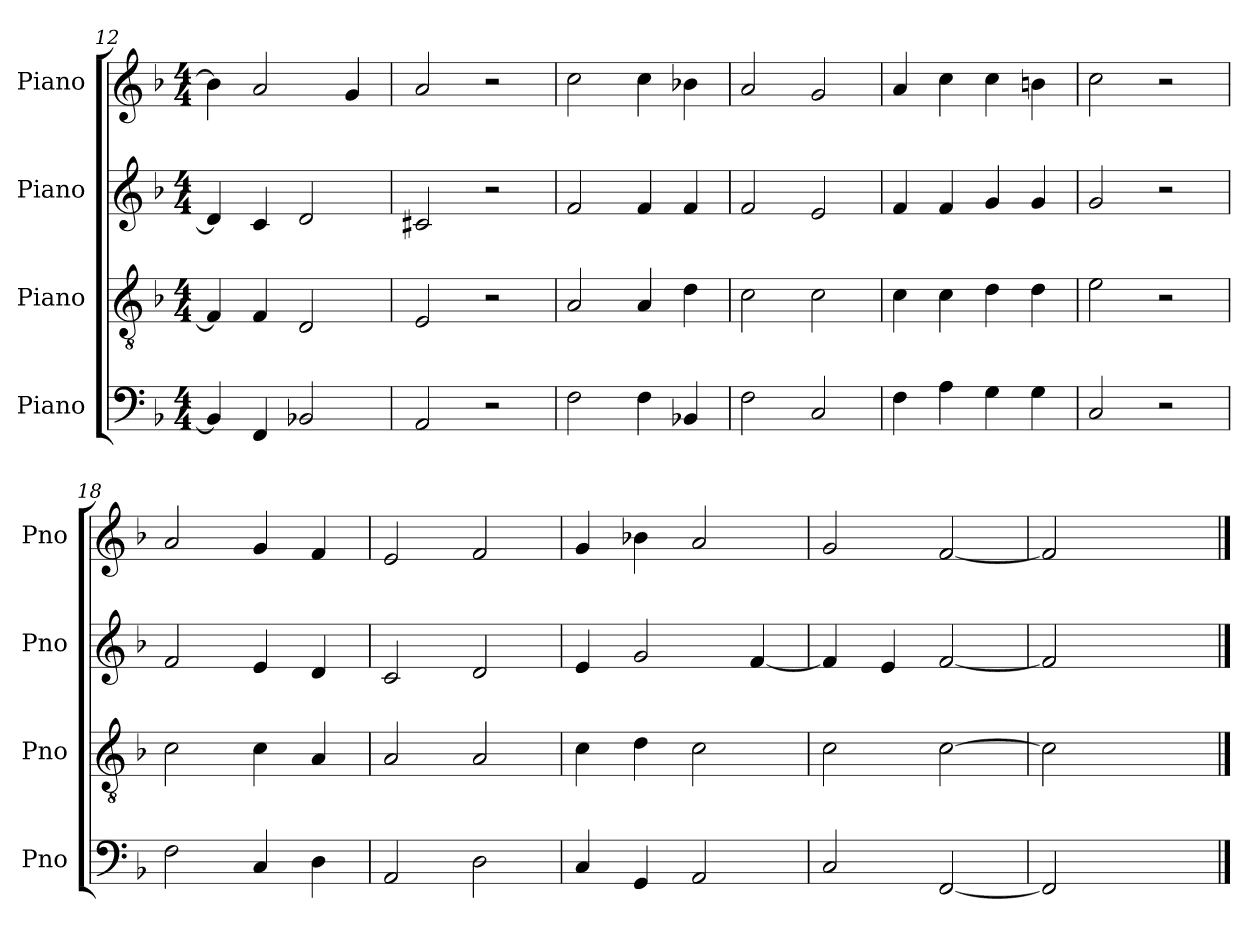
**kern	**kern	**kern	**kern
*part4	*part3	*part2	*part1
*staff4	*staff3	*staff2	*staff1
*I"Piano	*I"Piano	*I"Piano	*I"Piano
*I'Pno	*I'Pno	*I'Pno	*I'Pno
*clefF4	*clefGv2	*clefG2	*clefG2
*k[b-]	*k[b-]	*k[b-]	*k[b-]
*M4/4	*M4/4	*M4/4	*M4/4
=12	=12	=12	=12
4BB-/]	4F/]	4d/]	4b-\]
4FF/	4F/	4c/	2a/
2BB-X/	2D/	2d/	.
.	.	.	4g/
=13	=13	=13	=13
2AA/	2E/	2c#X/	2a/
2r	2r	2r	2r
=14	=14	=14	=14
2F\	2A/	2f/	2cc\
4F\	4A/	4f/	4cc\
4BB-X/	4d\	4f/	4b-X\
=15	=15	=15	=15
2F\	2c\	2f/	2a/
2C/	2c\	2e/	2g/
=16	=16	=16	=16
4F\	4c\	4f/	4a/
4A\	4c\	4f/	4cc\
4G\	4d\	4g/	4cc\
4G\	4d\	4g/	4bn\
=17	=17	=17	=17
2C/	2e\	2g/	2cc\
2r	2r	2r	2r
=18	=18	=18	=18
2F\	2c\	2f/	2a/
4C/	4c\	4e/	4g/
4D\	4A/	4d/	4f/
=19	=19	=19	=19
2AA/	2A/	2c/	2e/
2D\	2A/	2d/	2f/
!!LO:LB:g=z
=20	=20	=20	=20
4C/	4c\	4e/	4g/
4GG/	4d\	2g/	4b-X\
2AA/	2c\	.	2a/
.	.	[4f/	.
=21	=21	=21	=21
2C/	2c\	4f/]	2g/
.	.	4e/	.
[2FF/	[2c\	[2f/	[2f/
=22	=22	=22	=22
2FF/]	2c\]	2f/]	2f/]
2ryy	2ryy	2ryy	2ryy
==	==	==	==
*-	*-	*-	*-
